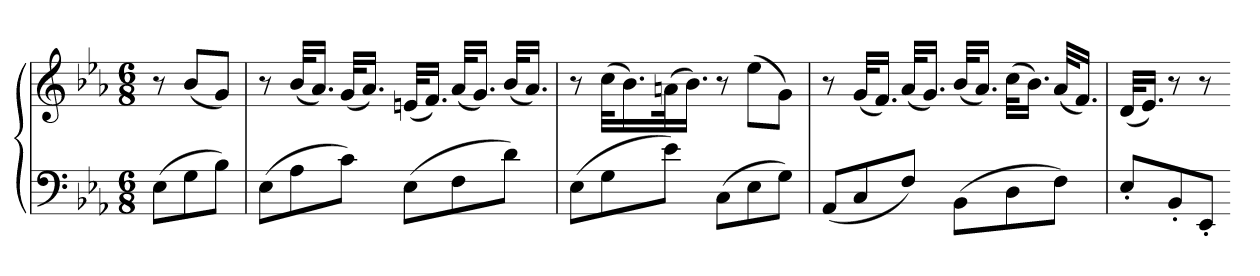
**kern	**kern
*part1	*part1
*staff2	*staff1
*clefF4	*clefG2
*k[b-e-a-]	*k[b-e-a-]
*M6/8	*M6/8
=	=
(8E-L	8r
8G	(8b-L
8B-J)	8gJ)
=	=
(8E-L	8r
8A-	(32b-KLL
.	16.a-JJ)
8cJ)	(32gKLL
.	16.a-JJ)
(8E-L	(32enKLL
.	16.fJJ)
8F	(32a-KLL
.	16.gJJ)
8dJ)	(32b-KLL
.	16.a-JJ)
=	=
(8E-L	8r
8G	(32ccKLL
.	16.b-)
8e-J)	(32anK
.	16.b-JJ)
(8CL	8r
8E-	(8ee-L
8GJ)	8gJ)
=	=
(8AA-L	8r
8C	(32gKLL
.	16.fJJ)
8FJ)	(32a-KLL
.	16.gJJ)
(8BB-L	(32b-KLL
.	16.a-JJ)
8D	(32ccKLL
.	16.b-JJ)
8FJ)	(32a-KLL
.	16.fJJ)
=	=
8E-'L	(32dKLL
.	16.e-JJ)
8BB-'	8r
8EE-'J	8r
=-	=-
*-	*-
